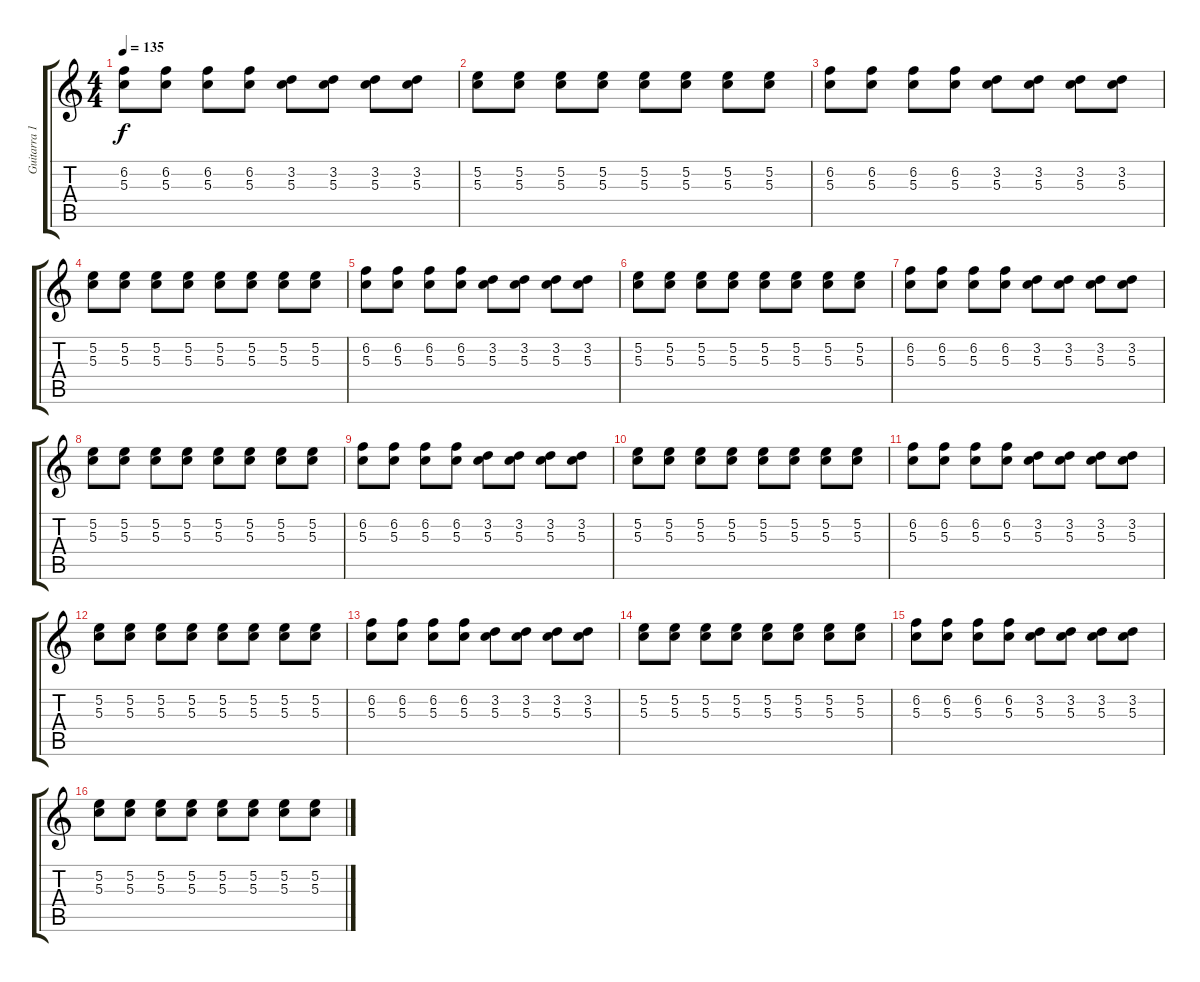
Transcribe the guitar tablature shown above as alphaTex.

\track ("Guitarra 1" "Guitarra 1") {instrument overdrivenguitar}
\staff {score tabs}
\tuning (E4 B3 G3 D3 A2 E2) {hide}
\ts (4 4)
\tempo 135
\clef g2
\ks c
(6.2 5.3).8{dy f instrument overdrivenguitar} (6.2 5.3).8 (6.2 5.3).8 (6.2 5.3).8 (3.2 5.3).8 (3.2 5.3).8 (3.2 5.3).8 (3.2 5.3).8 |
(5.2 5.3).8 (5.2 5.3).8 (5.2 5.3).8 (5.2 5.3).8 (5.2 5.3).8 (5.2 5.3).8 (5.2 5.3).8 (5.2 5.3).8 |
(6.2 5.3).8 (6.2 5.3).8 (6.2 5.3).8 (6.2 5.3).8 (3.2 5.3).8 (3.2 5.3).8 (3.2 5.3).8 (3.2 5.3).8 |
(5.2 5.3).8 (5.2 5.3).8 (5.2 5.3).8 (5.2 5.3).8 (5.2 5.3).8 (5.2 5.3).8 (5.2 5.3).8 (5.2 5.3).8 |
(6.2 5.3).8 (6.2 5.3).8 (6.2 5.3).8 (6.2 5.3).8 (3.2 5.3).8 (3.2 5.3).8 (3.2 5.3).8 (3.2 5.3).8 |
(5.2 5.3).8 (5.2 5.3).8 (5.2 5.3).8 (5.2 5.3).8 (5.2 5.3).8 (5.2 5.3).8 (5.2 5.3).8 (5.2 5.3).8 |
(6.2 5.3).8 (6.2 5.3).8 (6.2 5.3).8 (6.2 5.3).8 (3.2 5.3).8 (3.2 5.3).8 (3.2 5.3).8 (3.2 5.3).8 |
(5.2 5.3).8 (5.2 5.3).8 (5.2 5.3).8 (5.2 5.3).8 (5.2 5.3).8 (5.2 5.3).8 (5.2 5.3).8 (5.2 5.3).8 |
(6.2 5.3).8 (6.2 5.3).8 (6.2 5.3).8 (6.2 5.3).8 (3.2 5.3).8 (3.2 5.3).8 (3.2 5.3).8 (3.2 5.3).8 |
(5.2 5.3).8 (5.2 5.3).8 (5.2 5.3).8 (5.2 5.3).8 (5.2 5.3).8 (5.2 5.3).8 (5.2 5.3).8 (5.2 5.3).8 |
(6.2 5.3).8 (6.2 5.3).8 (6.2 5.3).8 (6.2 5.3).8 (3.2 5.3).8 (3.2 5.3).8 (3.2 5.3).8 (3.2 5.3).8 |
(5.2 5.3).8 (5.2 5.3).8 (5.2 5.3).8 (5.2 5.3).8 (5.2 5.3).8 (5.2 5.3).8 (5.2 5.3).8 (5.2 5.3).8 |
(6.2 5.3).8 (6.2 5.3).8 (6.2 5.3).8 (6.2 5.3).8 (3.2 5.3).8 (3.2 5.3).8 (3.2 5.3).8 (3.2 5.3).8 |
(5.2 5.3).8 (5.2 5.3).8 (5.2 5.3).8 (5.2 5.3).8 (5.2 5.3).8 (5.2 5.3).8 (5.2 5.3).8 (5.2 5.3).8 |
(6.2 5.3).8 (6.2 5.3).8 (6.2 5.3).8 (6.2 5.3).8 (3.2 5.3).8 (3.2 5.3).8 (3.2 5.3).8 (3.2 5.3).8 |
(5.2 5.3).8 (5.2 5.3).8 (5.2 5.3).8 (5.2 5.3).8 (5.2 5.3).8 (5.2 5.3).8 (5.2 5.3).8 (5.2 5.3).8
